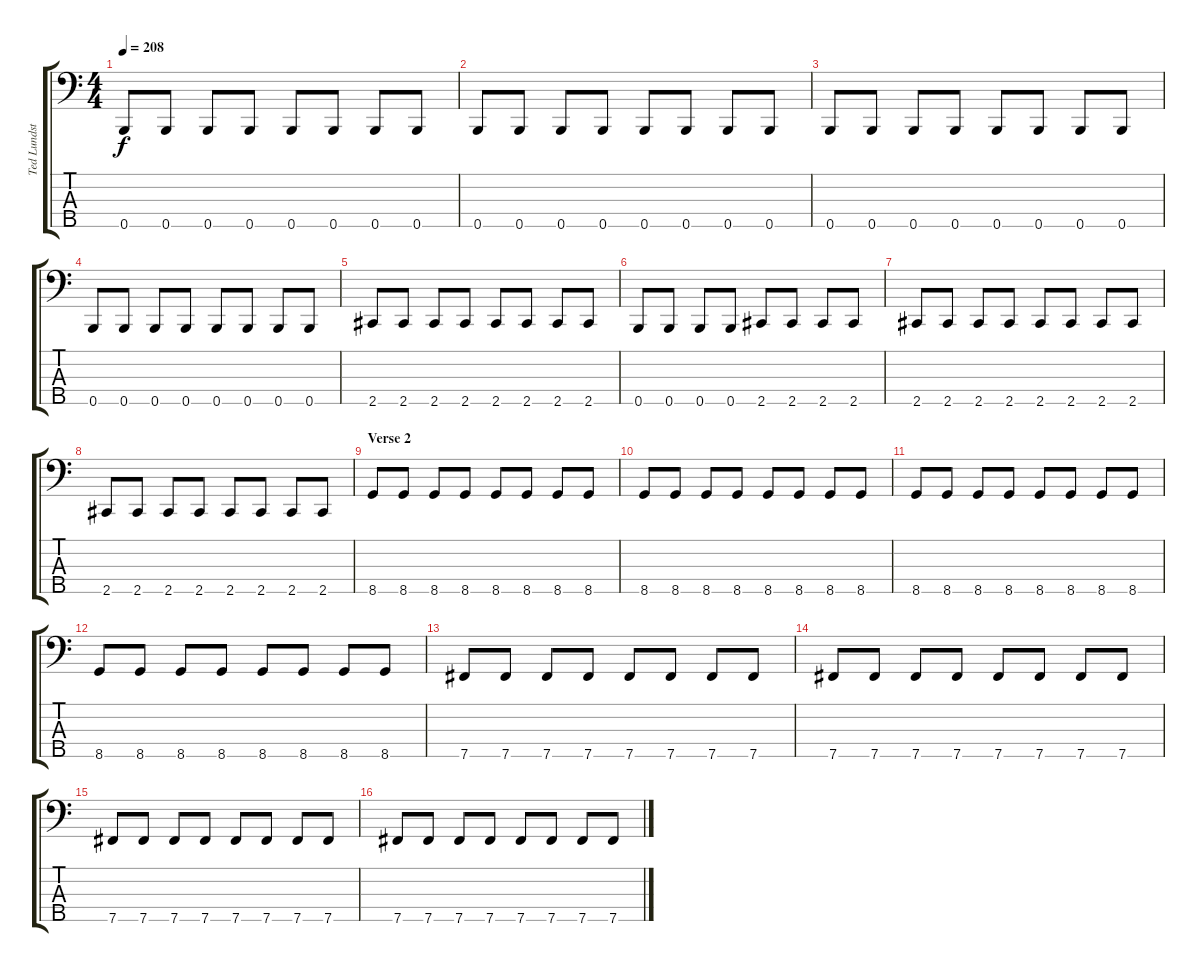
\track ("Ted Lundström" "Ted Lundst") {instrument electricbassfinger}
\staff {score tabs}
\tuning (G2 D2 A1 E1 B0) {hide}
\ts (4 4)
\section ("" "")
\tempo 208
\clef f4
\ks c
0.5.8{dy f} 0.5.8 0.5.8 0.5.8 0.5.8 0.5.8 0.5.8 0.5.8 |
0.5.8 0.5.8 0.5.8 0.5.8 0.5.8 0.5.8 0.5.8 0.5.8 |
0.5.8 0.5.8 0.5.8 0.5.8 0.5.8 0.5.8 0.5.8 0.5.8 |
0.5.8 0.5.8 0.5.8 0.5.8 0.5.8 0.5.8 0.5.8 0.5.8 |
2.5.8 2.5.8 2.5.8 2.5.8 2.5.8 2.5.8 2.5.8 2.5.8 |
0.5.8 0.5.8 0.5.8 0.5.8 2.5.8 2.5.8 2.5.8 2.5.8 |
2.5.8 2.5.8 2.5.8 2.5.8 2.5.8 2.5.8 2.5.8 2.5.8 |
2.5.8 2.5.8 2.5.8 2.5.8 2.5.8 2.5.8 2.5.8 2.5.8 |
\section ("" "Verse 2")
8.5.8 8.5.8 8.5.8 8.5.8 8.5.8 8.5.8 8.5.8 8.5.8 |
8.5.8 8.5.8 8.5.8 8.5.8 8.5.8 8.5.8 8.5.8 8.5.8 |
8.5.8 8.5.8 8.5.8 8.5.8 8.5.8 8.5.8 8.5.8 8.5.8 |
8.5.8 8.5.8 8.5.8 8.5.8 8.5.8 8.5.8 8.5.8 8.5.8 |
7.5.8 7.5.8 7.5.8 7.5.8 7.5.8 7.5.8 7.5.8 7.5.8 |
7.5.8 7.5.8 7.5.8 7.5.8 7.5.8 7.5.8 7.5.8 7.5.8 |
7.5.8 7.5.8 7.5.8 7.5.8 7.5.8 7.5.8 7.5.8 7.5.8 |
7.5.8 7.5.8 7.5.8 7.5.8 7.5.8 7.5.8 7.5.8 7.5.8
